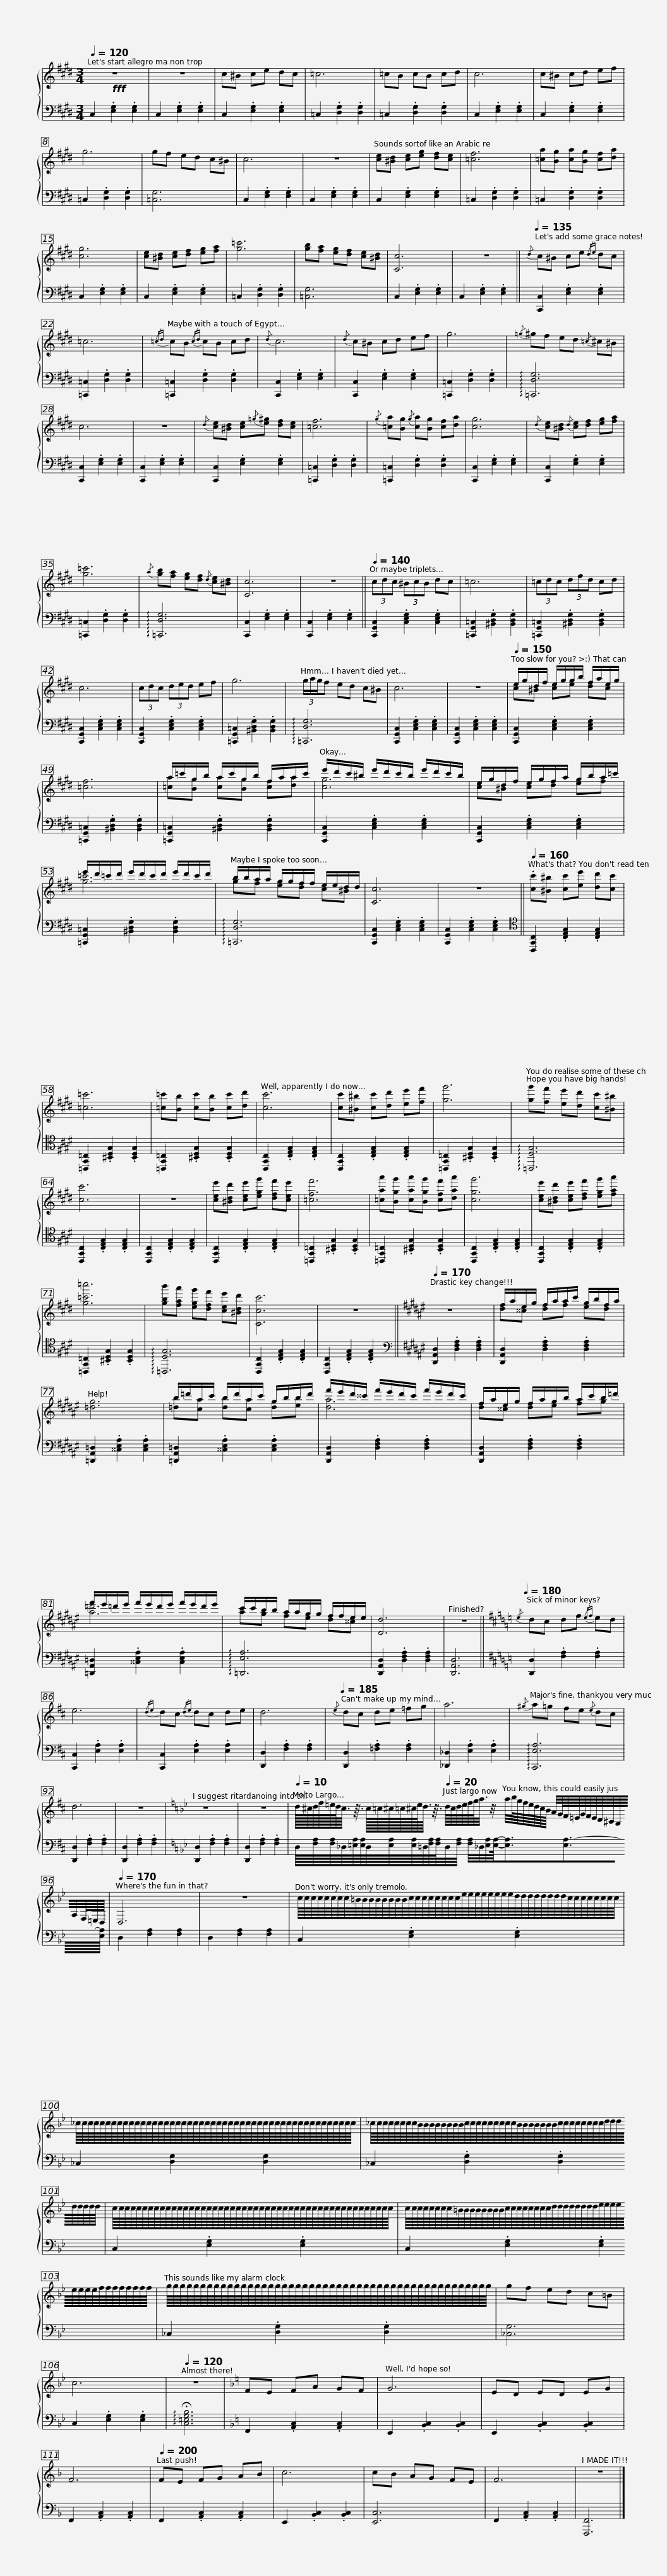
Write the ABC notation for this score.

X:1
%%score { ( 1 3 ) | 2 }
L:1/8
Q:1/4=120
M:3/4
I:linebreak $
K:E
V:1 treble
V:3 treble
V:2 bass
V:1
!fff! z6 | z6 | c^B ce dc | =c6 | =cB cB cd | %5
 c6 | c^B cd ef | g6 |$ gf ed c^B | c6 | %10
 z6 | [ce][^Bd] [ce][eg] [df][ce] | [=cf]6 | [=ca][Bg] [ca][Bg] [cf][da] | [cg]6 | %15
 [ce][^Bd] [ce][df] [eg][fa] |$ [g=c']6 | [gb][fa] [eg][df] [ce][^Bd] | [Cc]6 | z6 || %20
[Q:1/4=135]{/d} c^B ce{/de} dc | =c6 |{/=cd} cB{/cd} cB cd |${/d} c6 |{/d} c^B cd ef | %25
 g6 |{/=g} ^gf ed{/=c} ^c^B | c6 | z6 |{/d} [ce][^Bd] [ce]{/=g}[e^g] [df][ce] |$ %30
 [=cf]6 |{/g} [=ca][Bg]{/g} [ca][Bg] [cf][da] | [cg]6 |{/d} [ce][^Bd]{/d} [ce][df] [eg][fa] | [g=c']6 | %35
{/a} [gb][fa] [eg][df]{/d} [ce][^Bd] | [Cc]6 |$ z6 ||[Q:1/4=140] (3cdc (3^BcB dc | =c6 | %40
 (3=cdc (3dfd cd | c6 | (3cdc (3ded ef | g6 |$ (3g/a/g/f ed c^B | %45
 c6 | z6 |[Q:1/4=150] e/g/d/f/ e/g/g/b/ f/a/e/g/ | [=cf]6 |$ a/=c'/g/b/ a/c'/g/b/ f/a/a/c'/ | %50
 e'/d'/c'/^b/ e'/d'/c'/b/ e'/d'/c'/b/ |$ e/g/d/f/ e/g/f/a/ g/b/a/=c'/ | e'/d'/=c'/d'/ e'/d'/c'/d'/ e'/d'/c'/d'/ | b/b/a/a/ g/g/f/f/ e/e/d/d/ |$ [Cc]6 | %55
 z6 ||[Q:1/4=160] .[cc'][^B^b] [cc'][ee'] [dd'][cc'] | [=c=c']6 | [=c=c'][Bb] [cc'][Bb] [cc'][dd'] | [cc']6 |$ %60
 [cc'][^B^b] [cc'][dd'] [ee'][ff'] | [gg']6 | [gg'][ff'] [ee'][dd'] [cc'][^B^b] | [cc']6 | z6 | %65
 [cee'][^Bdd'] [cee'][egg'] [dff'][cee'] |$ [=cff']6 | [=caa'][Bgg'] [caa'][Bgg'] [cff'][daa'] | [cgg']6 | [cee'][^Bdd'] [cee'][dff'] [egg'][faa'] | %70
 [g=c'=c'']6 | [gbb'][faa'] [egg'][dff'] [cee'][^Bdd'] |$ [Ccc']6 | z6 ||[K:F#][Q:1/4=170] z6 | %75
 f/a/e/g/ f/a/a/c'/ g/b/f/a/ | [=dg]6 |$ b/=d'/a/c'/ b/d'/a/c'/ g/b/b/d'/ | f'/e'/d'/^^c'/ f'/e'/d'/c'/ f'/e'/d'/c'/ |$ f/a/e/g/ f/a/g/b/ a/c'/b/=d'/ | %80
 f'/e'/=d'/e'/ f'/e'/d'/e'/ f'/e'/d'/e'/ |$ c'/c'/b/b/ a/a/g/g/ f/f/e/e/ | [Dd]6 | z6 ||[K:D][Q:1/4=180]{/e} dc df{/ef} ed | %85
 e6 |{/de} dc{/de} dc de |$ d6 |[Q:1/4=185]{/e} dc de =fg | a6 | %90
{/^g} a=g fe{/e} dc | d6 | z6 |[K:Bb][Q:1/4=170] z6[Q:1/4=160][Q:1/4=150] |[Q:1/4=140] z6[Q:1/4=130][Q:1/4=120] |$ %95
[Q:1/4=10] d/16^c/16d/16f/16=e/16d/8<c/8 z3/16 c/16=c/16^c/16=c/16^c/16e/8<d/8 z3/16[Q:1/4=20] d/8c/8d/8e/8f/8g/4<a/4 z/4 a/4b/8g/8f/8e/8d/8c/8B/8 A/4G/8F/8=E/8G/8F/8E/8D/8^C/8B,/8A,/4F,/8=E,/8D,/8 |$[Q:1/4=170] D,6 | z6 |$ c/8c/8c/8c/8c/8c/8c/8c/8=B/8B/8B/8B/8B/8B/8B/8B/8c/8c/8c/8c/8c/8c/8c/8c/8e/8e/8e/8e/8e/8e/8e/8e/8d/8d/8d/8d/8d/8d/8d/8d/8c/8c/8c/8c/8c/8c/8c/8c/8 |$ _c/8c/8c/8c/8c/8c/8c/8c/8c/8c/8c/8c/8c/8c/8c/8c/8c/8c/8c/8c/8c/8c/8c/8c/8c/8c/8c/8c/8c/8c/8c/8c/8c/8c/8c/8c/8c/8c/8c/8c/8c/8c/8c/8c/8c/8c/8c/8c/8 |$ %100
 _c/8c/8c/8c/8c/8c/8c/8c/8B/8B/8B/8B/8B/8B/8B/8B/8c/8c/8c/8c/8c/8c/8c/8c/8c/8B/8B/8B/8B/8B/8B/8B/8c/8c/8c/8c/8c/8c/8c/8c/8d/8d/8d/8d/8d/8d/8d/8d/8 |$ c/8c/8c/8c/8c/8c/8c/8c/8c/8c/8c/8c/8c/8c/8c/8c/8c/8c/8c/8c/8c/8c/8c/8c/8c/8c/8c/8c/8c/8c/8c/8c/8c/8c/8c/8c/8c/8c/8c/8c/8c/8c/8c/8c/8c/8c/8c/8c/8 |$ c/8c/8c/8c/8c/8c/8c/8c/8=B/8B/8B/8B/8B/8B/8B/8B/8c/8c/8c/8c/8c/8c/8c/8c/8d/8d/8d/8d/8d/8d/8d/8d/8e/8e/8e/8e/8e/8e/8e/8e/8f/8f/8f/8f/8f/8f/8f/8f/8 |$ g/8g/8g/8g/8g/8g/8g/8g/8g/8g/8g/8g/8g/8g/8g/8g/8g/8g/8g/8g/8g/8g/8g/8g/8g/8g/8g/8g/8g/8g/8g/8g/8g/8g/8g/8g/8g/8g/8g/8g/8g/8g/8g/8g/8g/8g/8g/8g/8 |$ gf ed c=B | %105
 c6 |[Q:1/4=120] z6 |[K:F] FE FA GF | G6 | ED ED EG | %110
 F6 |[Q:1/4=200] FE FG AB |$ c6 | cB AG FE | F6 | %115
 z6 |] %116
V:2
 C,2 .[E,G,]2 .[E,G,]2 | C,2 .[E,G,]2 .[E,G,]2 | C,2 .[E,G,]2 .[E,G,]2 | =C,2 .[D,G,]2 .[D,G,]2 | =C,2 .[D,G,]2 .[D,G,]2 | %5
 C,2 .[E,G,]2 .[E,G,]2 | C,2 .[E,G,]2 .[E,G,]2 | =C,2 .[D,G,]2 .[D,G,]2 |$ [=C,G,]6 | C,2 .[E,G,]2 .[E,G,]2 | %10
 C,2 .[E,G,]2 .[E,G,]2 | C,2 .[E,G,]2 .[E,G,]2 | =C,2 .[D,G,]2 .[D,G,]2 | =C,2 .[D,G,]2 .[D,G,]2 | C,2 .[E,G,]2 .[E,G,]2 | %15
 C,2 .[E,G,]2 .[E,G,]2 |$ =C,2 .[D,G,]2 .[D,G,]2 | [=C,G,]6 | C,2 .[E,G,]2 .[E,G,]2 | C,2 .[E,G,]2 .[E,G,]2 || %20
 [C,,C,]2 .[E,G,]2 .[E,G,]2 | [=C,,=C,]2 .[D,G,]2 .[D,G,]2 | [=C,,=C,]2 .[D,G,]2 .[D,G,]2 |$ [C,,C,]2 .[E,G,]2 .[E,G,]2 | [C,,C,]2 .[E,G,]2 .[E,G,]2 | %25
 [=C,,=C,]2 .[D,G,]2 .[D,G,]2 | !arpeggio![=C,,D,G,]6 | [C,,C,]2 .[E,G,]2 .[E,G,]2 | [C,,C,]2 .[E,G,]2 .[E,G,]2 | [C,,C,]2 .[E,G,]2 .[E,G,]2 |$ %30
 [=C,,=C,]2 .[D,G,]2 .[D,G,]2 | [=C,,=C,]2 .[D,G,]2 .[D,G,]2 | [C,,C,]2 .[E,G,]2 .[E,G,]2 | [C,,C,]2 .[E,G,]2 .[E,G,]2 | [=C,,=C,]2 .[D,G,]2 .[D,G,]2 | %35
 !arpeggio![=C,,D,G,]6 | [C,,C,]2 .[E,G,]2 .[E,G,]2 |$ [C,,C,]2 .[E,G,]2 .[E,G,]2 || [C,,G,,C,]2 .[C,E,G,]2 .[C,E,G,]2 | [=C,,G,,=C,]2 .[^B,,D,G,]2 .[B,,D,G,]2 | %40
 [=C,,G,,=C,]2 .[^B,,D,G,]2 .[B,,D,G,]2 | [C,,G,,C,]2 .[C,E,G,]2 .[C,E,G,]2 | [C,,G,,C,]2 .[C,E,G,]2 .[C,E,G,]2 | [=C,,G,,=C,]2 .[^B,,D,G,]2 .[B,,D,G,]2 |$ !arpeggio![=C,,D,G,]6 | %45
 [C,,G,,C,]2 .[C,E,G,]2 .[C,E,G,]2 | [C,,G,,C,]2 .[C,E,G,]2 .[C,E,G,]2 | [C,,G,,C,]2 .[C,E,G,]2 .[C,E,G,]2 | [=C,,G,,=C,]2 .[^B,,D,G,]2 .[B,,D,G,]2 |$ [=C,,G,,=C,]2 .[^B,,D,G,]2 .[B,,D,G,]2 | %50
 [C,,G,,C,]2 .[C,E,G,]2 .[C,E,G,]2 |$ [C,,G,,C,]2 .[C,E,G,]2 .[C,E,G,]2 | [=C,,G,,=C,]2 .[^B,,D,G,]2 .[B,,D,G,]2 | !arpeggio![=C,,D,G,]6 |$ [C,,G,,C,]2 .[C,E,G,]2 .[C,E,G,]2 | %55
 [C,,G,,C,]2 .[C,E,G,]2 .[C,E,G,]2 ||[K:tenor] [C,,G,,C,]2 .[C,E,G,]2 .[C,E,G,]2 | [=C,,G,,=C,]2 .[^B,,D,G,]2 .[B,,D,G,]2 | [=C,,G,,=C,]2 .[^B,,D,G,]2 .[B,,D,G,]2 | [C,,G,,C,]2 .[C,E,G,]2 .[C,E,G,]2 |$ %60
 [C,,G,,C,]2 .[C,E,G,]2 .[C,E,G,]2 | [=C,,G,,=C,]2 .[^B,,D,G,]2 .[B,,D,G,]2 | !arpeggio![=C,,D,G,]6 | [C,,G,,C,]2 .[C,E,G,]2 .[C,E,G,]2 | [C,,G,,C,]2 .[C,E,G,]2 .[C,E,G,]2 | %65
 [C,,G,,C,]2 .[C,E,G,]2 .[C,E,G,]2 |$ [=C,,G,,=C,]2 .[^B,,D,G,]2 .[B,,D,G,]2 | [=C,,G,,=C,]2 .[^B,,D,G,]2 .[B,,D,G,]2 | [C,,G,,C,]2 .[C,E,G,]2 .[C,E,G,]2 | [C,,G,,C,]2 .[C,E,G,]2 .[C,E,G,]2 | %70
 [=C,,G,,=C,]2 .[^B,,D,G,]2 .[B,,D,G,]2 | !arpeggio![=C,,D,G,]6 |$ [C,,G,,C,]2 .[C,E,G,]2 .[C,E,G,]2 | [C,,G,,C,]2 .[C,E,G,]2 .[C,E,G,]2 ||[K:F#][K:bass] [D,,A,,D,]2 .[D,F,A,]2 .[D,F,A,]2 | %75
 [D,,A,,D,]2 .[D,F,A,]2 .[D,F,A,]2 | [=D,,A,,=D,]2 .[^^C,E,A,]2 .[C,E,A,]2 |$ [=D,,A,,=D,]2 .[^^C,E,A,]2 .[C,E,A,]2 | [D,,A,,D,]2 .[D,F,A,]2 .[D,F,A,]2 |$ [D,,A,,D,]2 .[D,F,A,]2 .[D,F,A,]2 | %80
 [=D,,A,,=D,]2 .[^^C,E,A,]2 .[C,E,A,]2 |$ !arpeggio![=D,,E,A,]6 | [D,,A,,D,]2 .[D,F,A,]2 .[D,F,A,]2 | [D,,A,,D,]6 ||[K:D] [D,,D,]2 .[F,A,]2 .[F,A,]2 | %85
 [C,,C,]2 .[E,A,]2 .[E,A,]2 | [C,,C,]2 .[E,A,]2 .[E,A,]2 |$ [D,,D,]2 .[F,A,]2 .[F,A,]2 | [D,,D,]2 .[=F,A,]2 .[F,A,]2 | [_D,,_D,]2 .[E,A,]2 .[E,A,]2 | %90
 !arpeggio![C,,E,A,]6 | [D,,D,]2 .[F,A,]2 .[F,A,]2 | [D,,D,]2 .[F,A,]2 .[F,A,]2 |[K:Bb] [D,,D,]2 .[F,A,]2 .[F,A,]2 | [D,,D,]2 .[F,A,]2 .[F,A,]2 |$ %95
 D,/8[F,A,]/8[F,A,]/8_D,/8[=E,A,]/8[E,A,]/8D,/8[E,A,]/8[E,A,]/8=D,/8[F,A,]/8[F,A,]/8D,/4[F,A,]/4 [F,A,]/4_D,/4[E,A,]/4[E,A,]/8-[E,A,]3/2[E,A,-]3/2[E,A,]/8 |$ D,2 [F,A,]2 [F,A,]2 | D,2 [F,A,]2 [F,A,]2 |$ C,2 .[E,G,]2 .[E,G,]2 |$ _C,2 [D,G,]2 [D,G,]2 |$ %100
 _C,2 .[D,G,]2 .[D,G,]2 |$ C,2 .[E,G,]2 .[E,G,]2 |$ C,2 .[E,G,]2 .[E,G,]2 |$ _C,2 .[D,G,]2 .[D,G,]2 |$ [_C,G,]6 | %105
 C,2 .[E,G,]2 .[E,G,]2 | !arpeggio!!fermata![C,=E,G,B,]6 |[K:F] F,,2 .[A,,C,]2 .[A,,C,]2 | E,,2 .[B,,C,]2 .[B,,C,]2 | E,,2 .[B,,C,]2 .[B,,C,]2 | %110
 F,,2 .[A,,C,]2 .[A,,C,]2 | F,,2 .[A,,C,]2 .[A,,C,]2 |$ E,,2 .[B,,C,]2 .[B,,C,]2 | [E,,C,]6 | F,,2 .[A,,C,]2 .[A,,C,]2 | %115
 [F,,,F,,]6 |] %116
V:3
 x6 | x6 | x6 | x6 | x6 | %5
 x6 | x6 | x6 |$ x6 | x6 | %10
 x6 | x6 | x6 | x6 | x6 | %15
 x6 |$ x6 | x6 | x6 | x6 || %20
 x6 | x6 | x6 |$ x6 | x6 | %25
 x6 | x6 | x6 | x6 | x6 |$ %30
 x6 | x6 | x6 | x6 | x6 | %35
 x6 | x6 |$ x6 || x6 | x6 | %40
 x6 | x6 | x6 | x6 |$ x6 | %45
 x6 | x6 | [ce][^Bd] [ce][eg] [df][ce] | x6 |$ [=ca][Bg] [ca][Bg] [cf][da] | %50
 [cg]6 |$ [ce][^Bd] [ce][df] [eg][fa] | [g=c']6 | [gb][fa] [eg][df] [ce][^Bd] |$ x6 | %55
 x6 || x6 | x6 | x6 | x6 |$ %60
 x6 | x6 | x6 | x6 | x6 | %65
 x6 |$ x6 | x6 | x6 | x6 | %70
 x6 | x6 |$ x6 | x6 ||[K:F#] x6 | %75
 [df][^^ce] [df][fa] [eg][df] | x6 |$ [=db][ca] [db][ca] [dg][eb] | [da]6 |$ [df][^^ce] [df][eg] [fa][gb] | %80
 [a=d']6 |$ [ac'][gb] [fa][eg] [df][^^ce] | x6 | x6 ||[K:D] x6 | %85
 x6 | x6 |$ x6 | x6 | x6 | %90
 x6 | x6 | x6 |[K:Bb] x6 | x6 |$ %95
 x6 |$ x6 | x6 |$ x6 |$ x6 |$ %100
 x6 |$ x6 |$ x6 |$ x6 |$ x6 | %105
 x6 | x6 |[K:F] x6 | x6 | x6 | %110
 x6 | x6 |$ x6 | x6 | x6 | %115
 x6 |] %116
